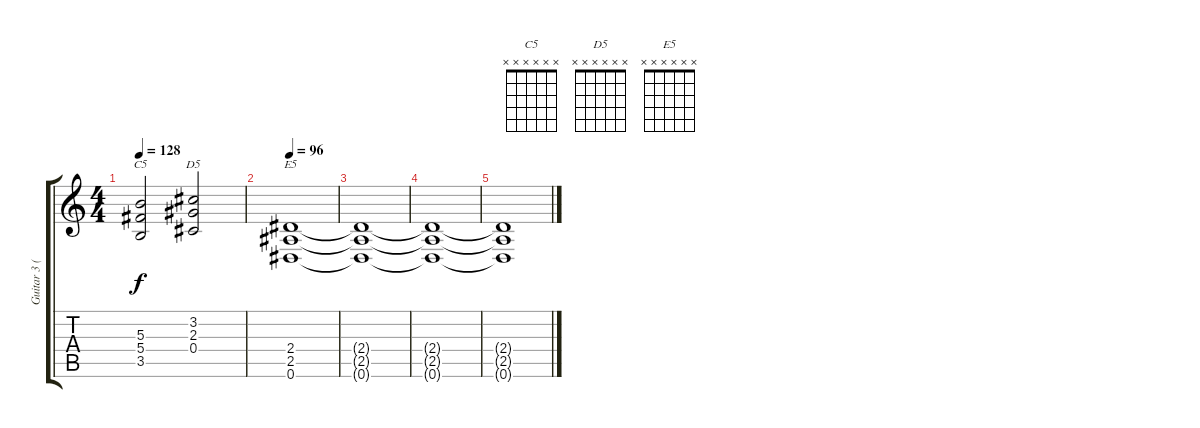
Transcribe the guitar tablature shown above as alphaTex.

\track ("Guitar 3 (Slash)" "Guitar 3 (") {instrument electricguitarjazz}
\staff {score tabs}
\tuning (Eb4 Bb3 Gb3 Db3 Ab2 Eb2) {hide}
\chord ("C5" x x x x x x)
\chord ("D5" x x x x x x)
\chord ("E5" x x x x x x)
\ts (4 4)
\tempo 128
\clef g2
\ks c
(5.3 5.4 3.5).2{ch "C5" dy f} (3.2 2.3 0.4).2{ch "D5"} |
\tempo 96
(2.4 2.5 0.6).1{ch "E5"} |
(2.4{t} 2.5{t} 0.6{t}).1 |
(2.4{t} 2.5{t} 0.6{t}).1 |
(2.4{t} 2.5{t} 0.6{t}).1
